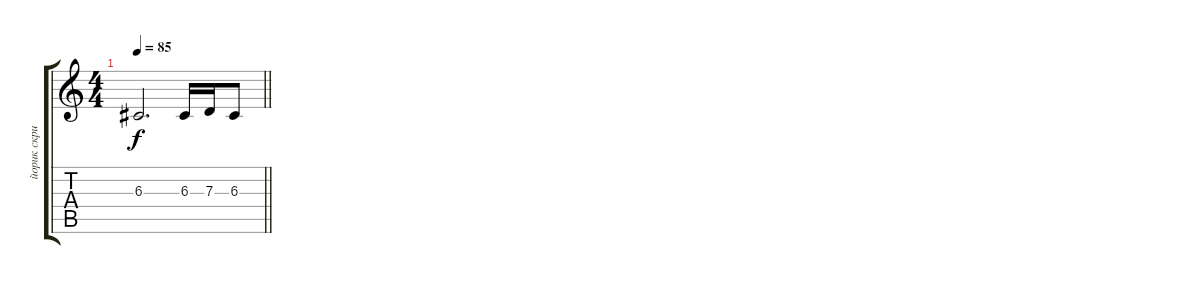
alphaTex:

\track ("йорик скрипка" "йорик скри") {instrument violin}
\staff {score tabs}
\tuning (E4 B3 G3 D3 A2 E2) {hide}
\ts (4 4)
\tempo 85
\clef g2
\barLineRight lightlight
\ks c
6.3.2{d dy f} 6.3.16 7.3.16 6.3.8
